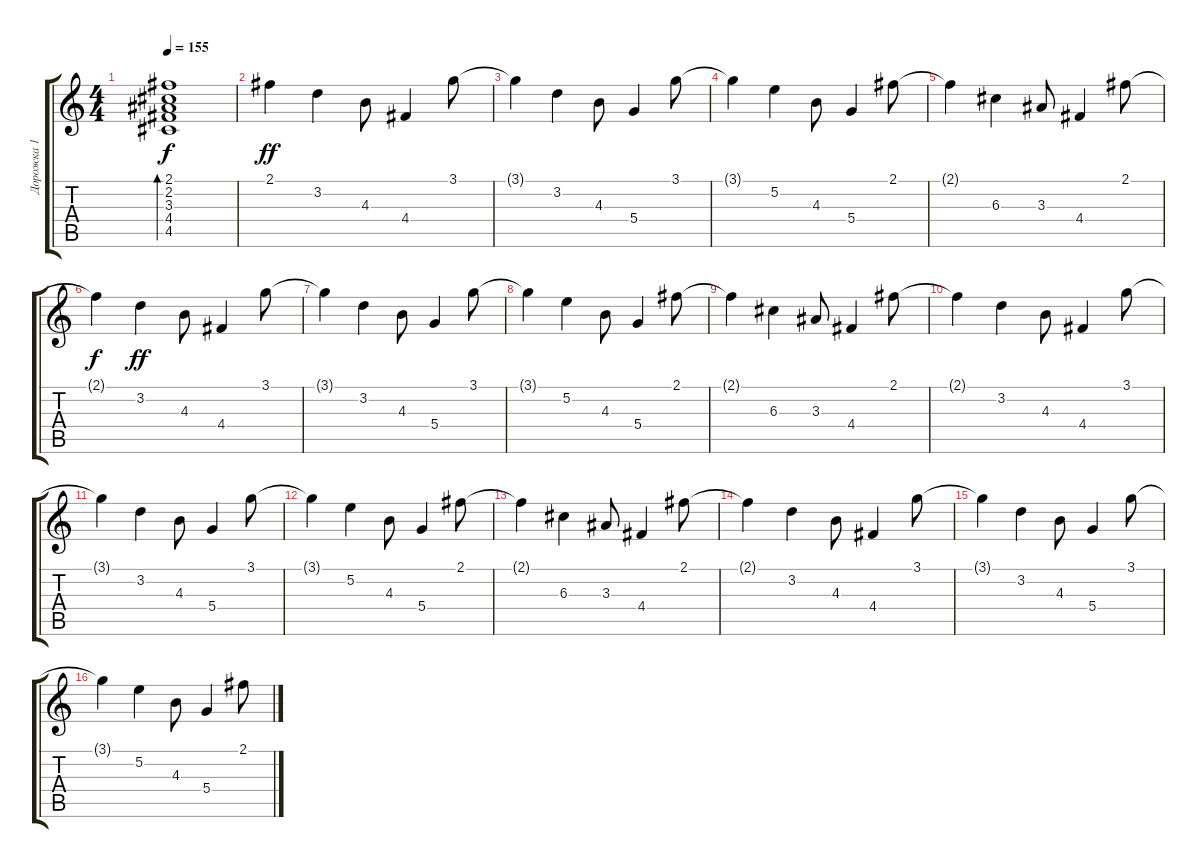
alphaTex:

\track ("Дорожка 1" "Дорожка 1") {instrument electricguitarclean}
\staff {score tabs}
\tuning (E4 B3 G3 D3 A2 E2) {hide}
\ts (4 4)
\tempo 155
\clef g2
\ks c
(2.1 2.2 3.3 4.4 4.5).1{bd 240 dy f} |
2.1.4{dy ff instrument distortionguitar} 3.2.4 4.3.8 4.4.4 3.1.8 |
3.1{t}.4 3.2.4 4.3.8 5.4.4 3.1.8 |
3.1{t}.4 5.2.4 4.3.8 5.4.4 2.1.8 |
2.1{t}.4 6.3.4 3.3.8 4.4.4 2.1.8 |
2.1{t}.4{dy f} 3.2.4{dy ff} 4.3.8 4.4.4 3.1.8 |
3.1{t}.4 3.2.4 4.3.8 5.4.4 3.1.8 |
3.1{t}.4 5.2.4 4.3.8 5.4.4 2.1.8 |
2.1{t}.4 6.3.4 3.3.8 4.4.4 2.1.8 |
2.1{t}.4 3.2.4 4.3.8 4.4.4 3.1.8 |
3.1{t}.4 3.2.4 4.3.8 5.4.4 3.1.8 |
3.1{t}.4 5.2.4 4.3.8 5.4.4 2.1.8 |
2.1{t}.4 6.3.4 3.3.8 4.4.4 2.1.8 |
2.1{t}.4 3.2.4 4.3.8 4.4.4 3.1.8 |
3.1{t}.4 3.2.4 4.3.8 5.4.4 3.1.8 |
3.1{t}.4 5.2.4 4.3.8 5.4.4 2.1.8
